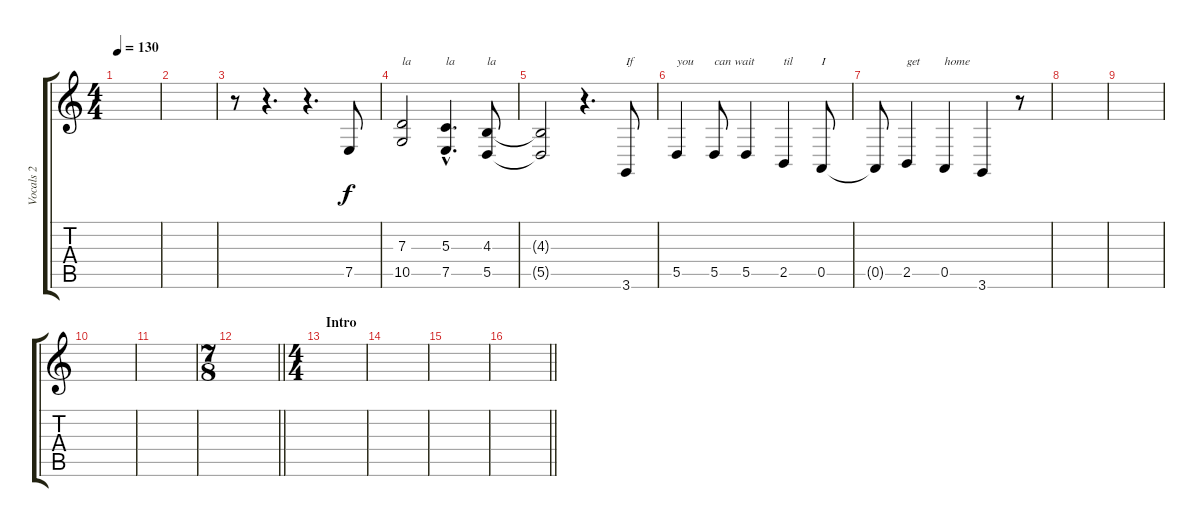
\track ("Vocals 2" "Vocals 2") {instrument clarinet}
\staff {score tabs}
\tuning (E4 B3 G3 D3 A2 E2) {hide}
\ts (4 4)
\tempo 130
\clef g2
\ks c
|
|
r.8 r.4{d} r.4{d} 7.5.8 |
(7.3 10.5).2{txt "la"} (5.3{hac} 7.5{hac}).4{d txt "la"} (4.3 5.5).8{txt "la"} |
(4.3{t} 5.5{t}).2 r.4{d} 3.6.8{txt "If"} |
5.5.4{txt "you"} 5.5.8{txt "can wait"} 5.5.4 2.5.4{txt "til"} 0.5.8{txt "I"} |
0.5{t}.8 2.5.4{txt "get"} 0.5.4{txt "home"} 3.6.4 r.8 |
|
|
|
|
\ts (7 8)
\barLineRight lightlight
|
\ts (4 4)
\section ("" "Intro")
|
|
|
\barLineRight lightlight
